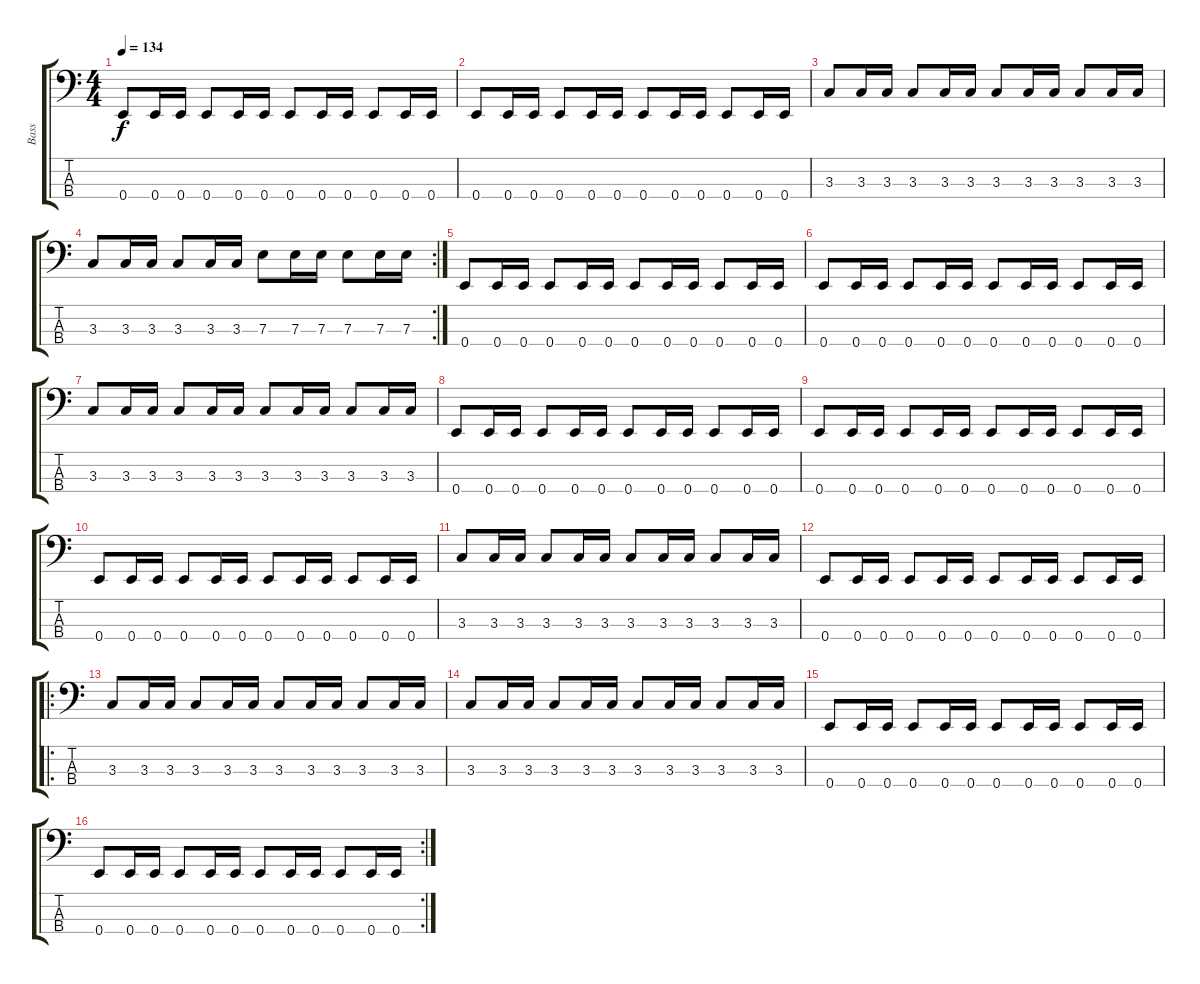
\track ("Bass" "Bass") {instrument electricbassfinger}
\staff {score tabs}
\tuning (G2 D2 A1 E1) {hide}
\ts (4 4)
\tempo 134
\clef f4
\ks c
0.4.8{dy f} 0.4.16 0.4.16 0.4.8 0.4.16 0.4.16 0.4.8 0.4.16 0.4.16 0.4.8 0.4.16 0.4.16 |
0.4.8 0.4.16 0.4.16 0.4.8 0.4.16 0.4.16 0.4.8 0.4.16 0.4.16 0.4.8 0.4.16 0.4.16 |
3.3.8 3.3.16 3.3.16 3.3.8 3.3.16 3.3.16 3.3.8 3.3.16 3.3.16 3.3.8 3.3.16 3.3.16 |
\rc 2
3.3.8 3.3.16 3.3.16 3.3.8 3.3.16 3.3.16 7.3.8 7.3.16 7.3.16 7.3.8 7.3.16 7.3.16 |
0.4.8 0.4.16 0.4.16 0.4.8 0.4.16 0.4.16 0.4.8 0.4.16 0.4.16 0.4.8 0.4.16 0.4.16 |
0.4.8 0.4.16 0.4.16 0.4.8 0.4.16 0.4.16 0.4.8 0.4.16 0.4.16 0.4.8 0.4.16 0.4.16 |
3.3.8 3.3.16 3.3.16 3.3.8 3.3.16 3.3.16 3.3.8 3.3.16 3.3.16 3.3.8 3.3.16 3.3.16 |
0.4.8 0.4.16 0.4.16 0.4.8 0.4.16 0.4.16 0.4.8 0.4.16 0.4.16 0.4.8 0.4.16 0.4.16 |
0.4.8 0.4.16 0.4.16 0.4.8 0.4.16 0.4.16 0.4.8 0.4.16 0.4.16 0.4.8 0.4.16 0.4.16 |
0.4.8 0.4.16 0.4.16 0.4.8 0.4.16 0.4.16 0.4.8 0.4.16 0.4.16 0.4.8 0.4.16 0.4.16 |
3.3.8 3.3.16 3.3.16 3.3.8 3.3.16 3.3.16 3.3.8 3.3.16 3.3.16 3.3.8 3.3.16 3.3.16 |
0.4.8 0.4.16 0.4.16 0.4.8 0.4.16 0.4.16 0.4.8 0.4.16 0.4.16 0.4.8 0.4.16 0.4.16 |
\ro
3.3.8 3.3.16 3.3.16 3.3.8 3.3.16 3.3.16 3.3.8 3.3.16 3.3.16 3.3.8 3.3.16 3.3.16 |
3.3.8 3.3.16 3.3.16 3.3.8 3.3.16 3.3.16 3.3.8 3.3.16 3.3.16 3.3.8 3.3.16 3.3.16 |
0.4.8 0.4.16 0.4.16 0.4.8 0.4.16 0.4.16 0.4.8 0.4.16 0.4.16 0.4.8 0.4.16 0.4.16 |
\rc 2
0.4.8 0.4.16 0.4.16 0.4.8 0.4.16 0.4.16 0.4.8 0.4.16 0.4.16 0.4.8 0.4.16 0.4.16
